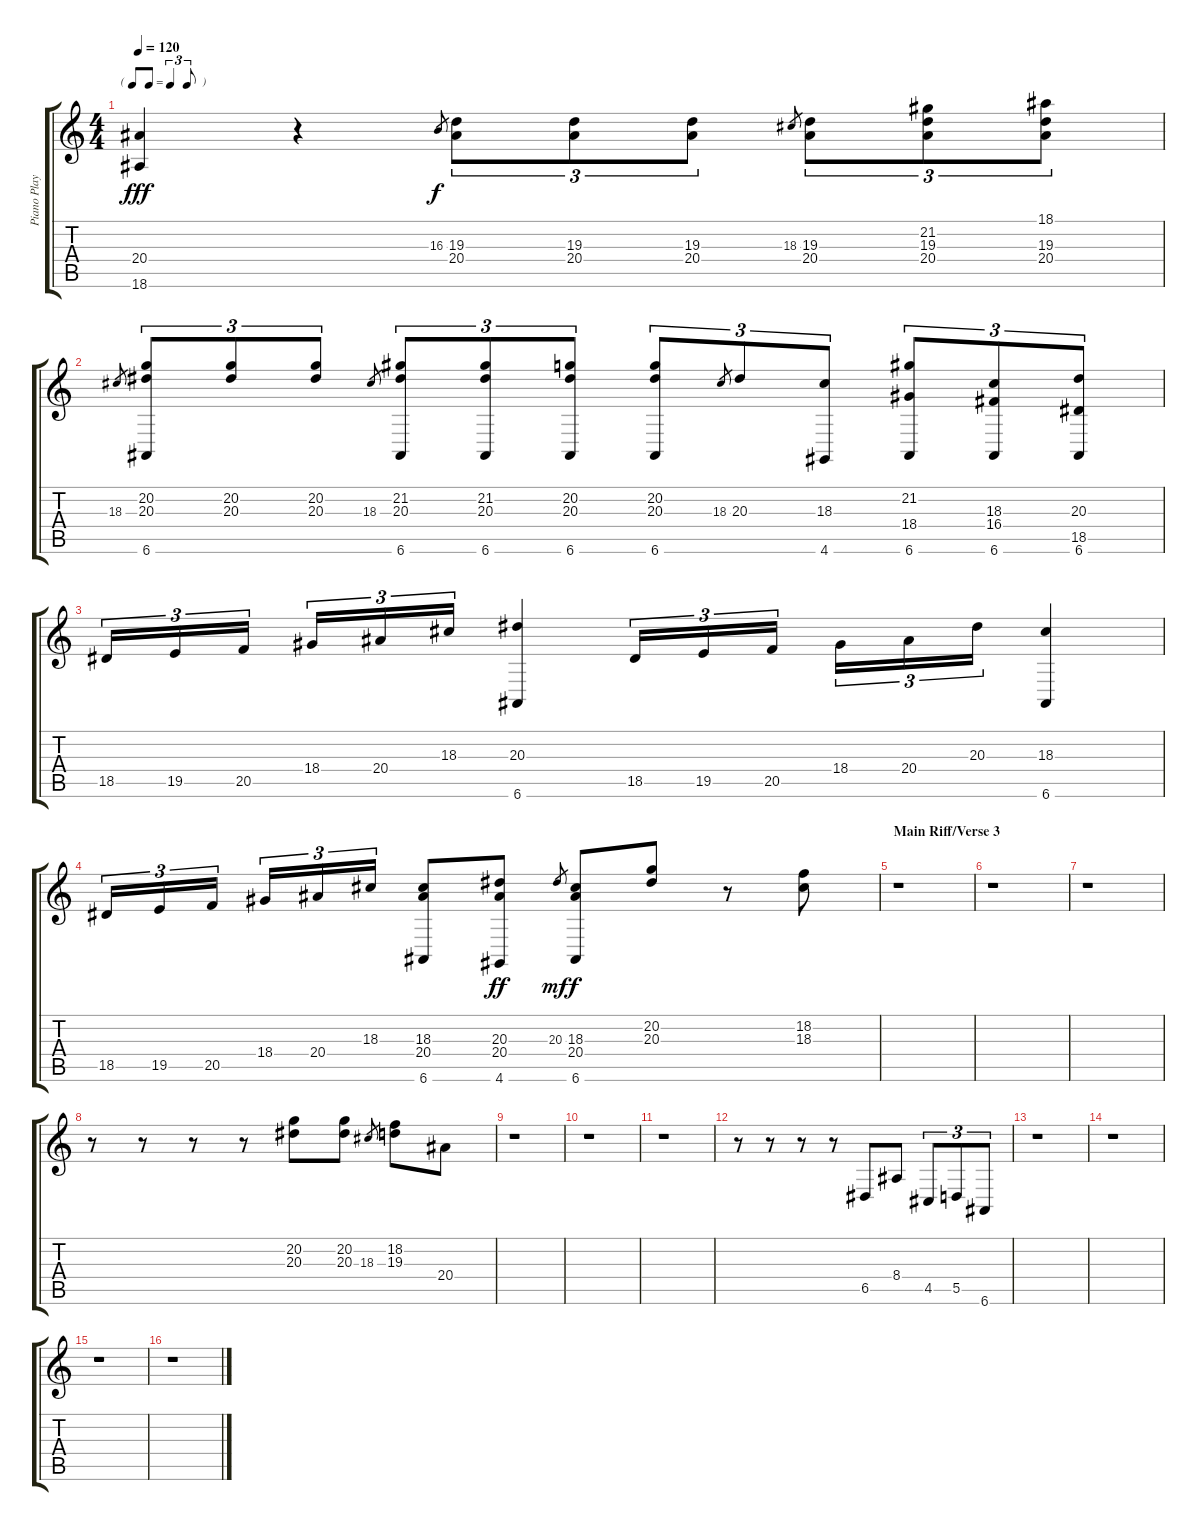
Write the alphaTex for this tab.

\track ("Piano Player" "Piano Play") {instrument honkytonkpiano}
\staff {score tabs}
\tuning (E4 B3 G3 D3 A2 E2) {hide}
\ts (4 4)
\tf triplet8th
\tempo 120
\clef g2
\ks c
(20.4 18.6).4{dy fff} r.4 16.3.8{gr dy f} (19.3 20.4).8{tu (3 2)} (19.3 20.4).8{tu (3 2)} (19.3 20.4).8{tu (3 2)} 18.3.8{gr} (19.3 20.4).8{tu (3 2)} (21.2 19.3 20.4).8{tu (3 2)} (18.1 19.3 20.4).8{tu (3 2)} |
18.3.8{gr} (20.2 20.3 6.6).8{tu (3 2)} (20.2 20.3).8{tu (3 2)} (20.2 20.3).8{tu (3 2)} 18.3.8{gr} (21.2 20.3 6.6).8{tu (3 2)} (21.2 20.3 6.6).8{tu (3 2)} (20.2 20.3 6.6).8{tu (3 2)} (20.2 20.3 6.6).8{tu (3 2)} 18.3.8{gr} 20.3.8{tu (3 2)} (18.3 4.6).8{tu (3 2)} (21.2 18.4 6.6).8{tu (3 2)} (18.3 16.4 6.6).8{tu (3 2)} (20.3 18.5 6.6).8{tu (3 2)} |
18.5.16{tu (3 2)} 19.5.16{tu (3 2)} 20.5.16{tu (3 2)} 18.4.16{tu (3 2)} 20.4.16{tu (3 2)} 18.3.16{tu (3 2)} (20.3 6.6).4 18.5.16{tu (3 2)} 19.5.16{tu (3 2)} 20.5.16{tu (3 2)} 18.4.16{tu (3 2)} 20.4.16{tu (3 2)} 20.3.16{tu (3 2)} (18.3 6.6).4 |
18.5.16{tu (3 2)} 19.5.16{tu (3 2)} 20.5.16{tu (3 2)} 18.4.16{tu (3 2)} 20.4.16{tu (3 2)} 18.3.16{tu (3 2)} (18.3 20.4 6.6).8 (20.3 20.4 4.6).8{dy ff} 20.3.8{gr dy mf} (18.3 20.4 6.6).8{dy f} (20.2 20.3).8 r.8 (18.2 18.3).8 |
\section ("" "Main Riff/Verse 3")
r.1 |
r.1 |
r.1 |
r.8 r.8 r.8 r.8 (20.2 20.3).8 (20.2 20.3).8 18.3.8{gr} (18.2 19.3).8 20.4.8 |
r.1 |
r.1 |
r.1 |
r.8 r.8 r.8 r.8 6.5.8 8.4.8 4.5.8{tu (3 2)} 5.5.8{tu (3 2)} 6.6.8{tu (3 2)} |
r.1 |
r.1 |
r.1 |
r.1
